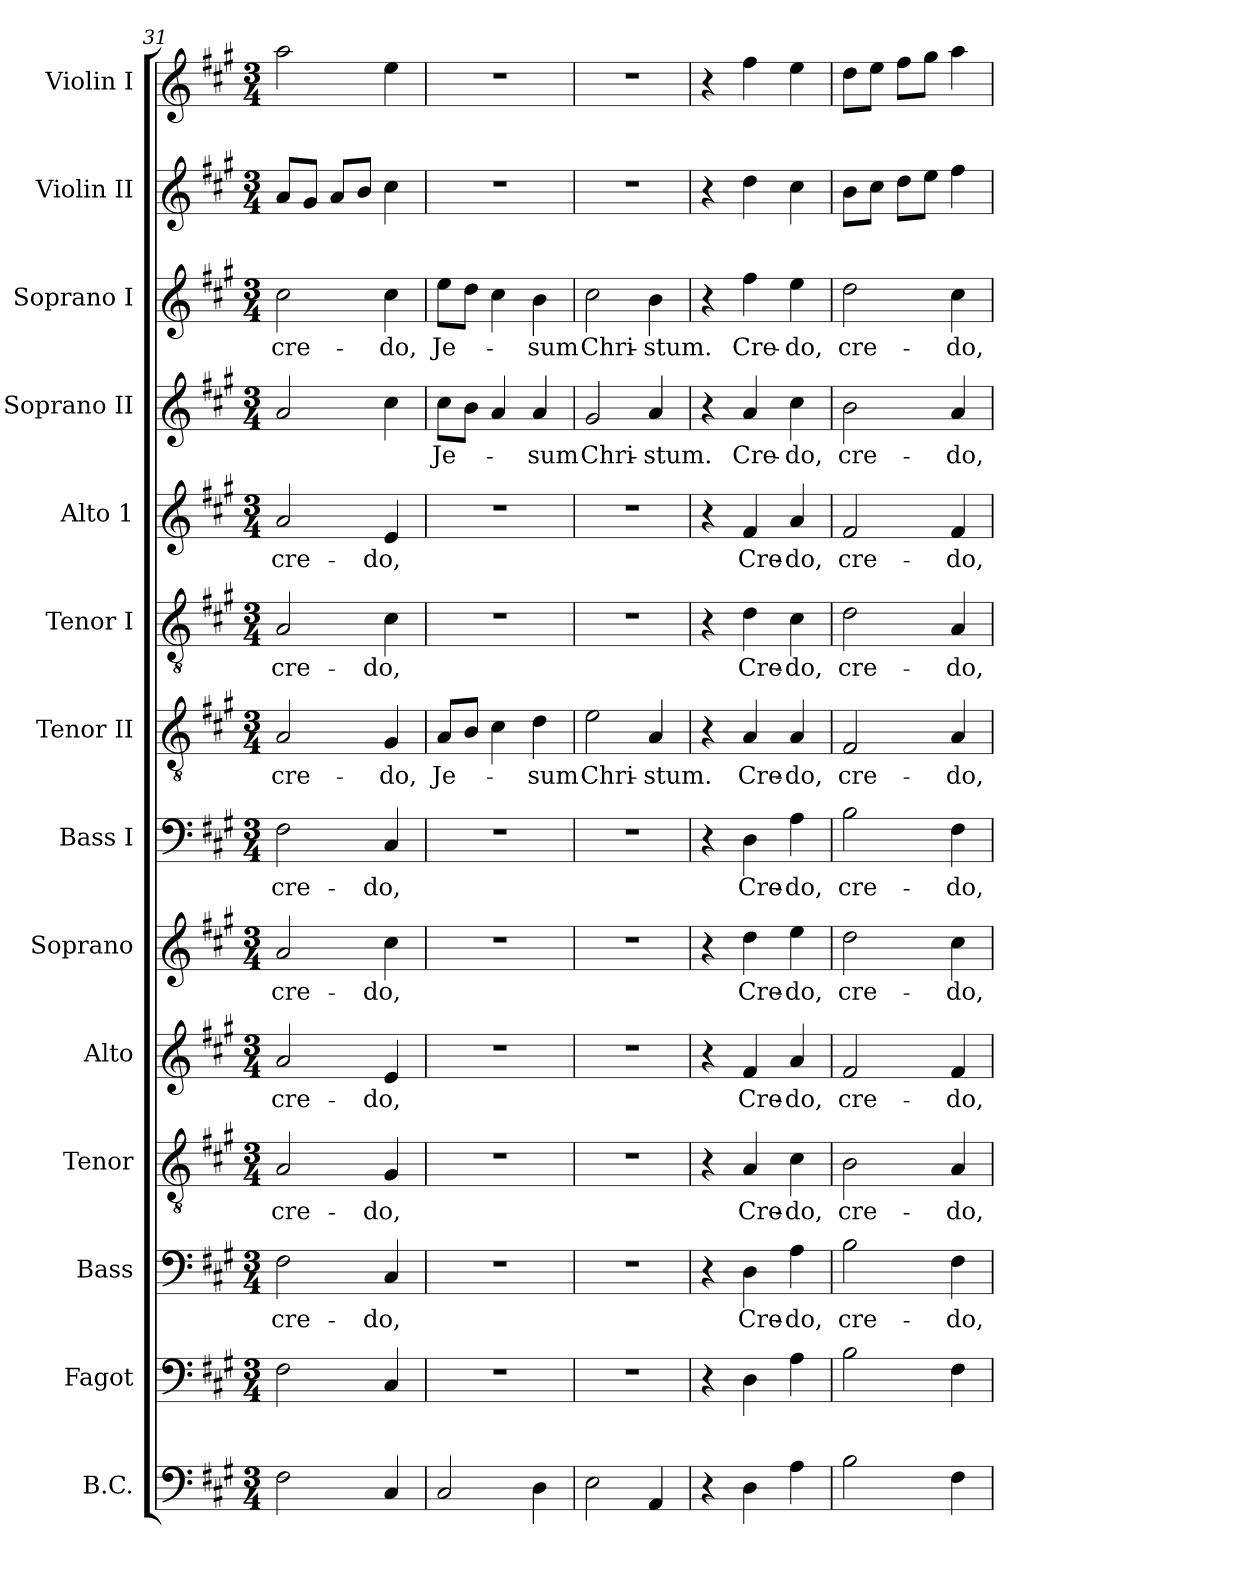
**kern	**kern	**kern	**text	**kern	**text	**kern	**text	**kern	**text	**kern	**text	**kern	**text	**kern	**text	**kern	**text	**kern	**text	**kern	**text	**kern	**kern
*part14	*part13	*part12	*part12	*part11	*part11	*part10	*part10	*part9	*part9	*part8	*part8	*part7	*part7	*part6	*part6	*part5	*part5	*part4	*part4	*part3	*part3	*part2	*part1
*staff14	*staff13	*staff12	*staff12	*staff11	*staff11	*staff10	*staff10	*staff9	*staff9	*staff8	*staff8	*staff7	*staff7	*staff6	*staff6	*staff5	*staff5	*staff4	*staff4	*staff3	*staff3	*staff2	*staff1
*I"B.C.	*I"Fagot	*I"Bass	*	*I"Tenor	*	*I"Alto	*	*I"Soprano	*	*I"Bass I	*	*I"Tenor II	*	*I"Tenor I	*	*I"Alto 1	*	*I"Soprano II	*	*I"Soprano I	*	*I"Violin II	*I"Violin I
*I'B.C.	*I'Fg	*	*	*I'T-R	*	*	*	*I'S-R	*	*I'B1	*	*I'T2	*	*I'T1	*	*I'A1	*	*I'S2	*	*I'S1	*	*I'Vln. II	*I'Vln. I
*clefF4	*clefF4	*clefF4	*	*clefGv2	*	*clefG2	*	*clefG2	*	*clefF4	*	*clefGv2	*	*clefGv2	*	*clefG2	*	*clefG2	*	*clefG2	*	*clefG2	*clefG2
*k[f#c#g#]	*k[f#c#g#]	*k[f#c#g#]	*	*k[f#c#g#]	*	*k[f#c#g#]	*	*k[f#c#g#]	*	*k[f#c#g#]	*	*k[f#c#g#]	*	*k[f#c#g#]	*	*k[f#c#g#]	*	*k[f#c#g#]	*	*k[f#c#g#]	*	*k[f#c#g#]	*k[f#c#g#]
*A:	*A:	*A:	*	*A:	*	*A:	*	*A:	*	*A:	*	*A:	*	*A:	*	*A:	*	*A:	*	*A:	*	*A:	*A:
*M3/4	*M3/4	*M3/4	*	*M3/4	*	*M3/4	*	*M3/4	*	*M3/4	*	*M3/4	*	*M3/4	*	*M3/4	*	*M3/4	*	*M3/4	*	*M3/4	*M3/4
=31	=31	=31	=31	=31	=31	=31	=31	=31	=31	=31	=31	=31	=31	=31	=31	=31	=31	=31	=31	=31	=31	=31	=31
!	!	!	!LO:LY:b	!	!LO:LY:b	!	!LO:LY:b	!	!LO:LY:b	!	!LO:LY:b	!	!LO:LY:b	!	!LO:LY:b	!	!LO:LY:b	!	!	!	!LO:LY:b	!	!
2F#\	2F#\	2F#\	cre-	2A/	cre-	2a/	cre-	2a/	cre-	2F#\	cre-	2A/	cre-	2A/	cre-	2a/	cre-	2a/	.	2cc#\	cre-	8a/L	2aa\
.	.	.	.	.	.	.	.	.	.	.	.	.	.	.	.	.	.	.	.	.	.	8g#/J	.
.	.	.	.	.	.	.	.	.	.	.	.	.	.	.	.	.	.	.	.	.	.	8a/L	.
.	.	.	.	.	.	.	.	.	.	.	.	.	.	.	.	.	.	.	.	.	.	8b/J	.
!	!	!	!LO:LY:b	!	!LO:LY:b	!	!LO:LY:b	!	!LO:LY:b	!	!LO:LY:b	!	!LO:LY:b	!	!LO:LY:b	!	!LO:LY:b	!	!	!	!LO:LY:b	!	!
4C#/	4C#/	4C#/	-do,	4G#/	-do,	4e/	-do,	4cc#\	-do,	4C#/	-do,	4G#/	-do,	4c#\	-do,	4e/	-do,	4cc#\	.	4cc#\	-do,	4cc#\	4ee\
!!LO:PB:g=z
=32	=32	=32	=32	=32	=32	=32	=32	=32	=32	=32	=32	=32	=32	=32	=32	=32	=32	=32	=32	=32	=32	=32	=32
!	!	!	!	!	!	!	!	!	!	!	!	!	!LO:LY:b	!	!	!	!	!	!LO:LY:b	!	!LO:LY:b	!	!
2C#/	2.r	2.r	.	2.r	.	2.r	.	2.r	.	2.r	.	8A/L	Je-	2.r	.	2.r	.	8cc#\L	Je-	8ee\L	Je-	2.r	2.r
.	.	.	.	.	.	.	.	.	.	.	.	8B/J	.	.	.	.	.	8b\J	.	8dd\J	.	.	.
.	.	.	.	.	.	.	.	.	.	.	.	4c#\	.	.	.	.	.	4a/	.	4cc#\	.	.	.
!	!	!	!	!	!	!	!	!	!	!	!	!	!LO:LY:b	!	!	!	!	!	!LO:LY:b	!	!LO:LY:b	!	!
4D\	.	.	.	.	.	.	.	.	.	.	.	4d\	-sum	.	.	.	.	4a/	-sum	4b\	-sum	.	.
=33	=33	=33	=33	=33	=33	=33	=33	=33	=33	=33	=33	=33	=33	=33	=33	=33	=33	=33	=33	=33	=33	=33	=33
!	!	!	!	!	!	!	!	!	!	!	!	!	!LO:LY:b	!	!	!	!	!	!LO:LY:b	!	!LO:LY:b	!	!
2E\	2.r	2.r	.	2.r	.	2.r	.	2.r	.	2.r	.	2e\	Chri-	2.r	.	2.r	.	2g#/	Chri-	2cc#\	Chri-	2.r	2.r
!	!	!	!	!	!	!	!	!	!	!	!	!	!LO:LY:b	!	!	!	!	!	!LO:LY:b	!	!LO:LY:b	!	!
4AA/	.	.	.	.	.	.	.	.	.	.	.	4A/	-stum.	.	.	.	.	4a/	-stum.	4b\	-stum.	.	.
=34	=34	=34	=34	=34	=34	=34	=34	=34	=34	=34	=34	=34	=34	=34	=34	=34	=34	=34	=34	=34	=34	=34	=34
4r	4r	4r	.	4r	.	4r	.	4r	.	4r	.	4r	.	4r	.	4r	.	4r	.	4r	.	4r	4r
!	!	!	!LO:LY:b	!	!LO:LY:b	!	!LO:LY:b	!	!LO:LY:b	!	!LO:LY:b	!	!LO:LY:b	!	!LO:LY:b	!	!LO:LY:b	!	!LO:LY:b	!	!LO:LY:b	!	!
4D\	4D\	4D\	Cre-	4A/	Cre-	4f#/	Cre-	4dd\	Cre-	4D\	Cre-	4A/	Cre-	4d\	Cre-	4f#/	Cre-	4a/	Cre-	4ff#\	Cre-	4dd\	4ff#\
!	!	!	!LO:LY:b	!	!LO:LY:b	!	!LO:LY:b	!	!LO:LY:b	!	!LO:LY:b	!	!LO:LY:b	!	!LO:LY:b	!	!LO:LY:b	!	!LO:LY:b	!	!LO:LY:b	!	!
4A\	4A\	4A\	-do,	4c#\	-do,	4a/	-do,	4ee\	-do,	4A\	-do,	4A/	-do,	4c#\	-do,	4a/	-do,	4cc#\	-do,	4ee\	-do,	4cc#\	4ee\
=35	=35	=35	=35	=35	=35	=35	=35	=35	=35	=35	=35	=35	=35	=35	=35	=35	=35	=35	=35	=35	=35	=35	=35
!	!	!	!LO:LY:b	!	!LO:LY:b	!	!LO:LY:b	!	!LO:LY:b	!	!LO:LY:b	!	!LO:LY:b	!	!LO:LY:b	!	!LO:LY:b	!	!LO:LY:b	!	!LO:LY:b	!	!
2B\	2B\	2B\	cre-	2B\	cre-	2f#/	cre-	2dd\	cre-	2B\	cre-	2F#/	cre-	2d\	cre-	2f#/	cre-	2b\	cre-	2dd\	cre-	8b\L	8dd\L
.	.	.	.	.	.	.	.	.	.	.	.	.	.	.	.	.	.	.	.	.	.	8cc#\J	8ee\J
.	.	.	.	.	.	.	.	.	.	.	.	.	.	.	.	.	.	.	.	.	.	8dd\L	8ff#\L
.	.	.	.	.	.	.	.	.	.	.	.	.	.	.	.	.	.	.	.	.	.	8ee\J	8gg#\J
!	!	!	!LO:LY:b	!	!LO:LY:b	!	!LO:LY:b	!	!LO:LY:b	!	!LO:LY:b	!	!LO:LY:b	!	!LO:LY:b	!	!LO:LY:b	!	!LO:LY:b	!	!LO:LY:b	!	!
4F#\	4F#\	4F#\	-do,	4A/	-do,	4f#/	-do,	4cc#\	-do,	4F#\	-do,	4A/	-do,	4A/	-do,	4f#/	-do,	4a/	-do,	4cc#\	-do,	4ff#\	4aa\
=	=	=	=	=	=	=	=	=	=	=	=	=	=	=	=	=	=	=	=	=	=	=	=
*-	*-	*-	*-	*-	*-	*-	*-	*-	*-	*-	*-	*-	*-	*-	*-	*-	*-	*-	*-	*-	*-	*-	*-
